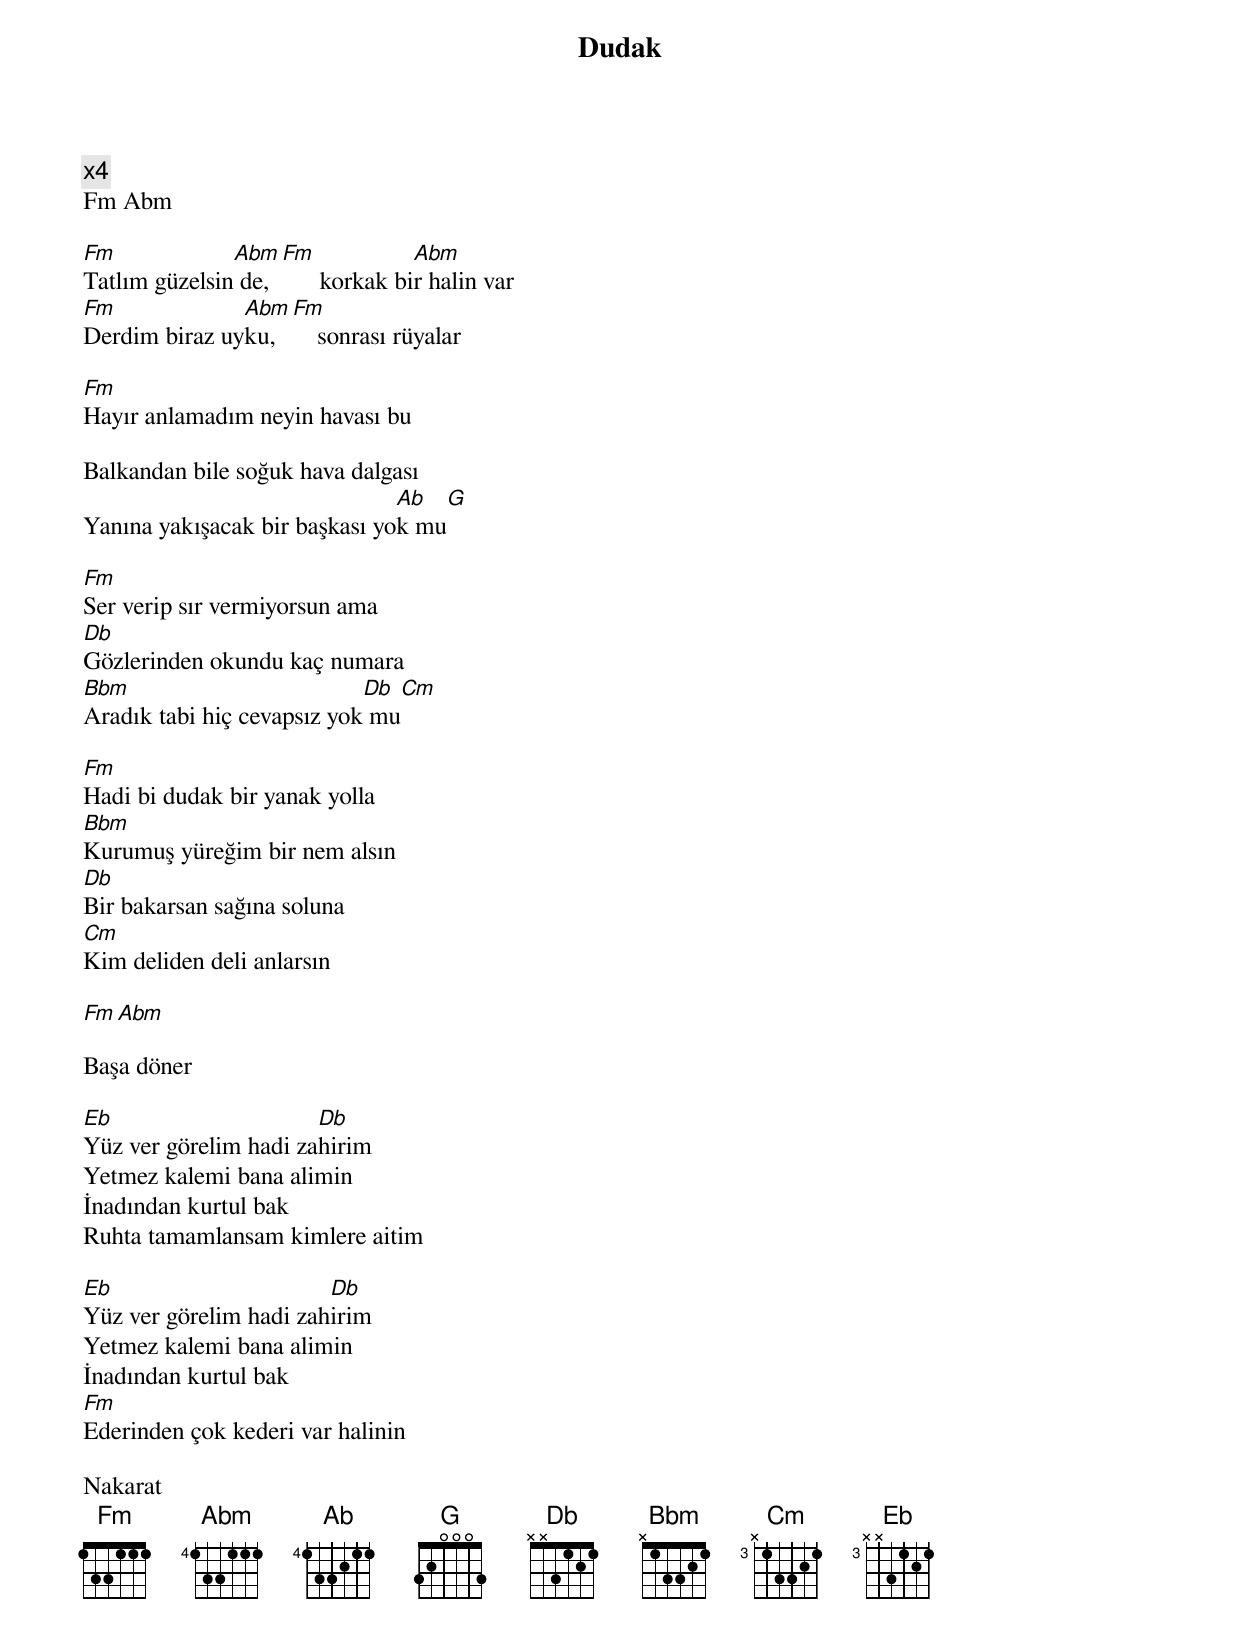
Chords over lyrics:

{title: Dudak}
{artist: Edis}

x4
Fm Abm

Fm             Abm  Fm             Abm
Tatlım güzelsin de,       korkak bir halin var
Fm             Abm Fm
Derdim biraz uyku,     sonrası rüyalar

Fm
Hayır anlamadım neyin havası bu

Balkandan bile soğuk hava dalgası
                               Ab  G
Yanına yakışacak bir başkası yok mu

Fm
Ser verip sır vermiyorsun ama
Db
Gözlerinden okundu kaç numara
Bbm                         Db Cm
Aradık tabi hiç cevapsız yok mu

Fm
Hadi bi dudak bir yanak yolla
Bbm
Kurumuş yüreğim bir nem alsın
Db
Bir bakarsan sağına soluna
Cm
Kim deliden deli anlarsın

Fm  Abm

Başa döner

Eb                     Db
Yüz ver görelim hadi zahirim
Yetmez kalemi bana alimin
İnadından kurtul bak
Ruhta tamamlansam kimlere aitim

Eb                      Db
Yüz ver görelim hadi zahirim
Yetmez kalemi bana alimin
İnadından kurtul bak
Fm
Ederinden çok kederi var halinin

Nakarat
